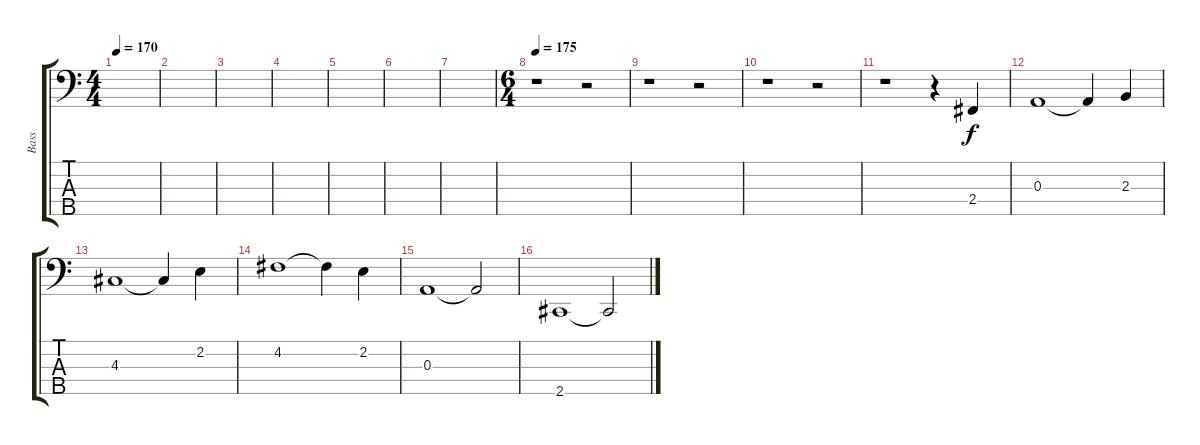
\track ("Bass" "Bass") {instrument electricbasspick}
\staff {score tabs}
\tuning (G2 D2 A1 E1 B0) {hide}
\ts (4 4)
\tempo 170
\clef f4
\ks c
|
|
|
|
|
|
|
\ts (6 4)
\tempo 175
r.1 r.2 |
r.1 r.2 |
r.1 r.2 |
r.1 r.4 2.4.4 |
0.3.1 0.3{t}.4 2.3.4 |
4.3.1 4.3{t}.4 2.2.4 |
4.2.1 4.2{t}.4 2.2.4 |
0.3.1 0.3{t}.2 |
2.5.1 2.5{t}.2
